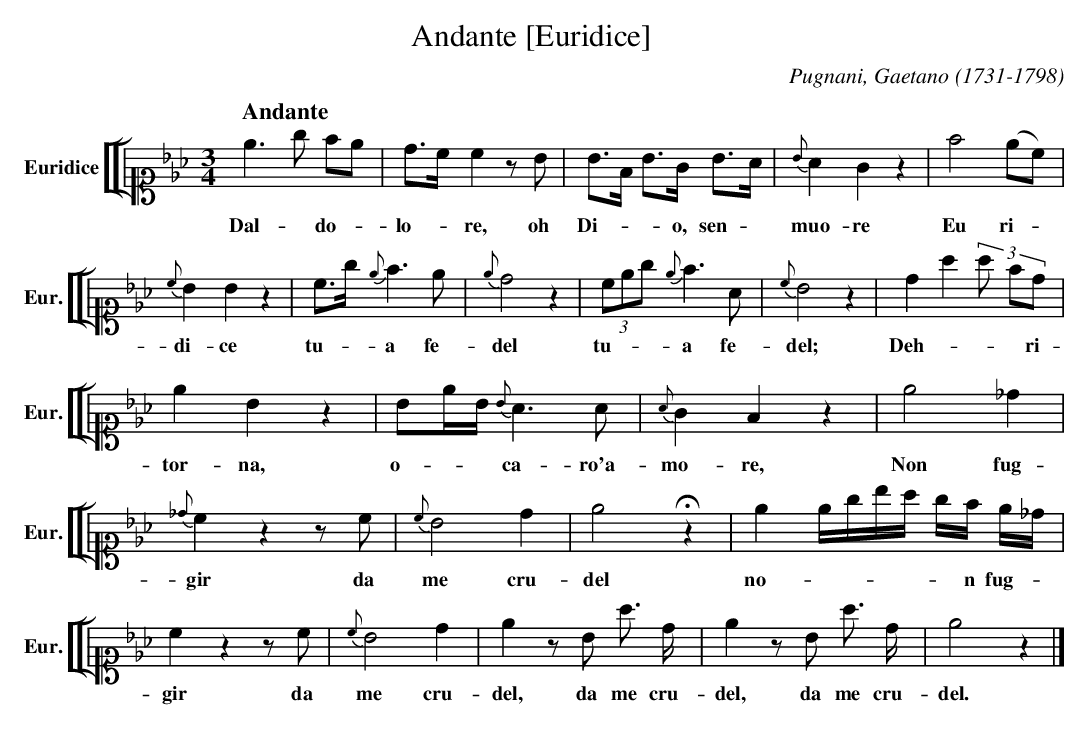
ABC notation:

X:1
T:Andante [Euridice]
C:Pugnani, Gaetano (1731-1798)
M:3/4
L:1/4
K:Eb
V: 20 clef=alto1 name="Euridice" sname="Eur."
%%staves [[ 20 ]]
[Q:"Andante"] e>g f/e/ | d/>c/ c z/B/ | B/>F/ B/>G/ B/>A/ | {B}AGz | \
w: Dal-~ do--lo--re, oh Di---o, sen-~ muo-re
   f2 (e/c/) | {c}BBz | c/>g/ {e}f>e | {e}d2z | (3c/e/g/ {e}f>A | {c}B2z | \
w: Eu ri--di-ce tu--a fe-del tu---a fe-del;
   da (3a/ f/d/ | eBz | B/e//B// {B}A>A | {A}GFz | \
w: Deh---~ ri-tor-na, o--~ ca-ro'a-mo-re,
   e2 _d | {_d}czz/c/ | {c}B2d | e2 !fermata!z | e e//g//b//a// g//f// e//_d// | czz/ \
w: Non fug-gir da me cru-del no------n fug--gir
   c/ | {c}B2d | e z/B/ a/> d/ | e z/B/ a/> d/ | e2z |] \
w: da me cru-del, da me cru-del, da me cru-del.
